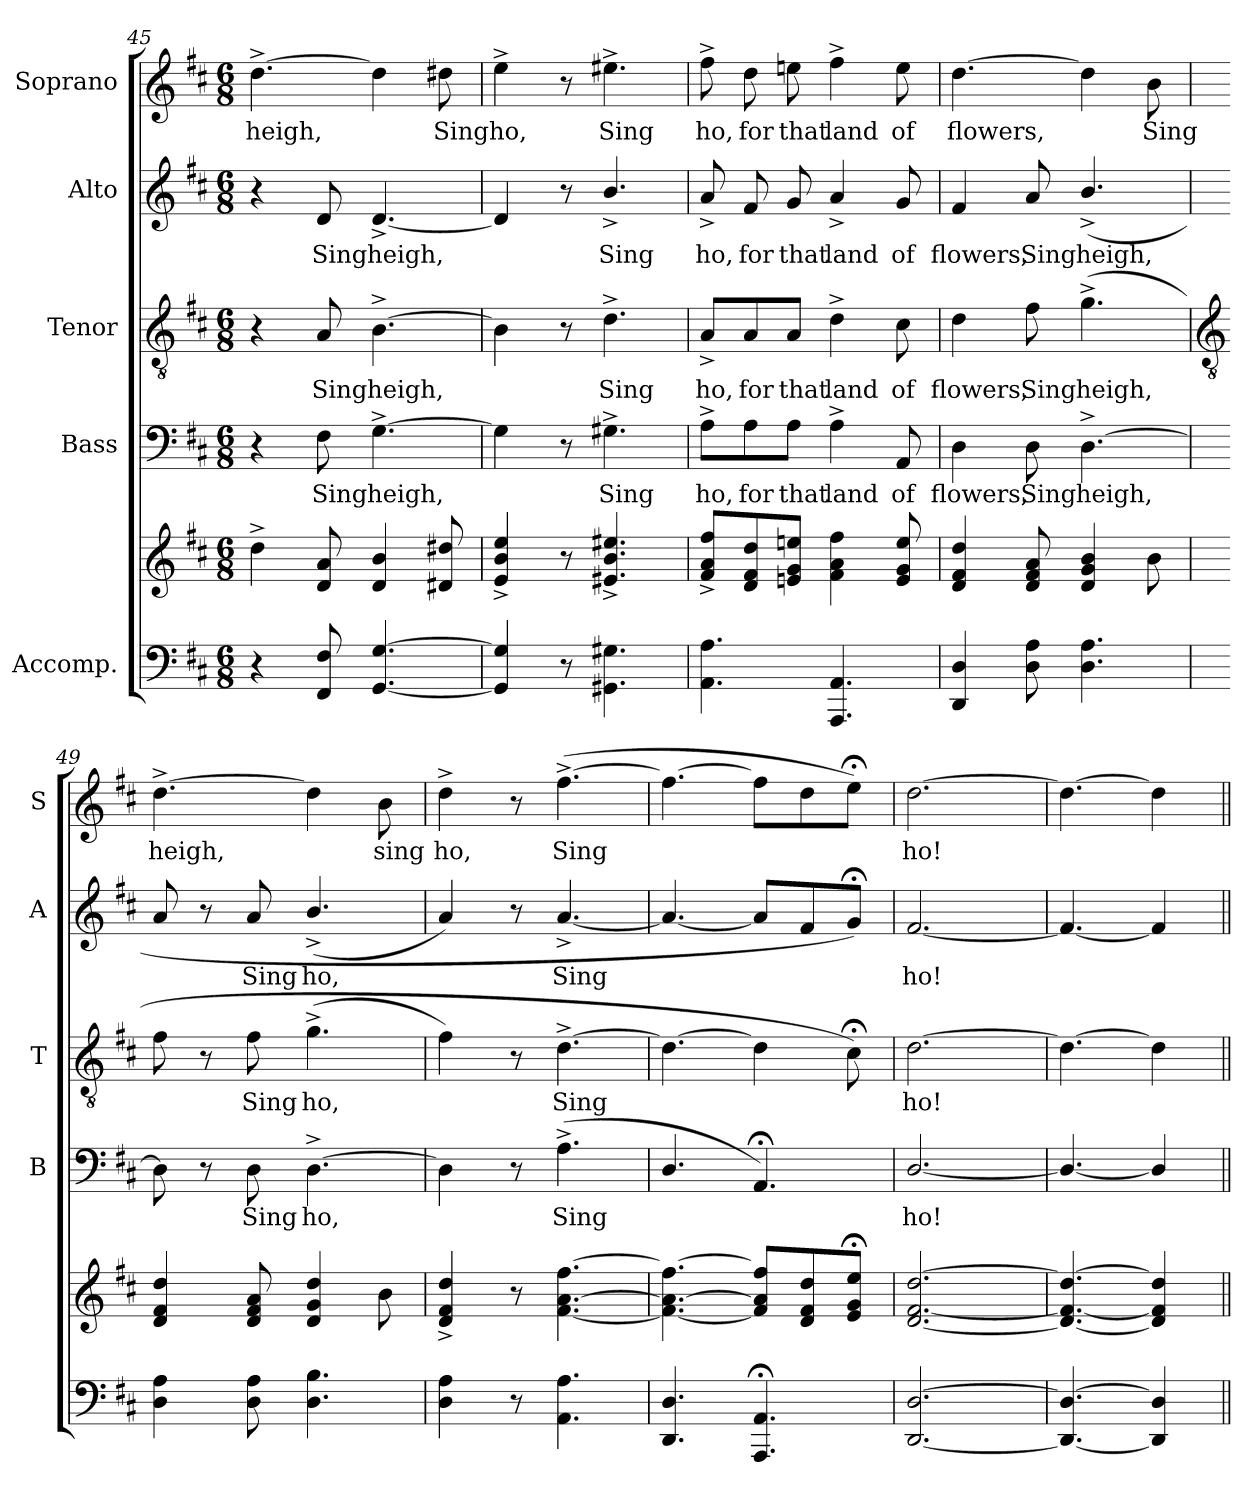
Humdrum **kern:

**kern	**kern	**kern	**text	**kern	**text	**kern	**text	**kern	**text
*part5	*part5	*part4	*part4	*part3	*part3	*part2	*part2	*part1	*part1
*staff6	*staff5	*staff4	*staff4	*staff3	*staff3	*staff2	*staff2	*staff1	*staff1
*I"Accomp.	*	*I"Bass	*	*I"Tenor	*	*I"Alto	*	*I"Soprano	*
*	*	*I'B	*	*I'T	*	*I'A	*	*I'S	*
*clefF4	*clefG2	*clefF4	*	*clefGv2	*	*clefG2	*	*clefG2	*
*k[f#c#]	*k[f#c#]	*k[f#c#]	*	*k[f#c#]	*	*k[f#c#]	*	*k[f#c#]	*
*D:	*D:	*D:	*	*D:	*	*D:	*	*D:	*
*M6/8	*M6/8	*M6/8	*	*M6/8	*	*M6/8	*	*M6/8	*
=45	=45	=45	=45	=45	=45	=45	=45	=45	=45
!	!	!	!	!	!	!	!	!	!LO:LY:b
4r	4dd^	4r	.	4r	.	4r	.	[4.dd^	heigh,
!	!	!	!LO:LY:b	!	!LO:LY:b	!	!LO:LY:b	!	!
8FF# 8F#	8d 8a	8F#	Sing	8A	Sing	8d	Sing	.	.
!	!	!	!LO:LY:b	!	!LO:LY:b	!	!LO:LY:b	!	!
[4.GG [4.G	4d 4b	[4.G^	heigh,	[4.B^	heigh,	[4.d^	heigh,	4dd]	.
!	!	!	!	!	!	!	!	!	!LO:LY:b
.	8d#X 8dd#X	.	.	.	.	.	.	8dd#X	Sing
=46	=46	=46	=46	=46	=46	=46	=46	=46	=46
!	!	!	!	!	!	!	!	!	!LO:LY:b
4GG] 4G]	4e^ 4b^ 4ee^	4G]	.	4B]	.	4d]	.	4ee^	ho,
8r	8r	8r	.	8r	.	8r	.	8r	.
!	!	!	!LO:LY:b	!	!LO:LY:b	!	!LO:LY:b	!	!LO:LY:b
4.GG#X\ 4.G#X\	4.e#X^ 4.b^ 4.ee#X^	4.G#X^\	Sing	4.d^\	Sing	4.b^/	Sing	4.ee#X^	Sing
=47	=47	=47	=47	=47	=47	=47	=47	=47	=47
!	!	!	!LO:LY:b	!	!LO:LY:b	!	!LO:LY:b	!	!LO:LY:b
4.AA 4.A	8f#^ 8a^ 8ff#^L	8A^\L	ho,	8A^/L	ho,	8a^	ho,	8ff#^	ho,
!	!	!	!LO:LY:b	!	!LO:LY:b	!	!LO:LY:b	!	!LO:LY:b
.	8d 8f# 8dd	8A\	for	8A/	for	8f#	for	8dd	for
!	!	!	!LO:LY:b	!	!LO:LY:b	!	!LO:LY:b	!	!LO:LY:b
.	8en 8g 8eenJ	8A\J	that	8A/J	that	8g	that	8een	that
!	!	!	!LO:LY:b	!	!LO:LY:b	!	!LO:LY:b	!	!LO:LY:b
4.AAA 4.AA	4f# 4a 4ff#	4A^	land	4d^	land	4a^	land	4ff#^	land
!	!	!	!LO:LY:b	!	!LO:LY:b	!	!LO:LY:b	!	!LO:LY:b
.	8e 8g 8ee	8AA	of	8c#	of	8g	of	8ee	of
=48	=48	=48	=48	=48	=48	=48	=48	=48	=48
!	!	!	!LO:LY:b	!	!LO:LY:b	!	!LO:LY:b	!	!LO:LY:b
4DD 4D	4d 4f# 4dd	4D	flowers,	4d	flowers,	4f#	flowers,	[4.dd	flowers,
!	!	!	!LO:LY:b	!	!LO:LY:b	!	!LO:LY:b	!	!
8D 8A	8d 8f# 8a	8D	Sing	8f#	Sing	8a	Sing	.	.
!	!	!	!LO:LY:b	!	!LO:LY:b	!	!LO:LY:b	!	!
4.D\ 4.A\	4d 4g 4b	[4.D^\	heigh,	(>4.g^\	heigh,	(<4.b^/	heigh,	4dd]	.
!	!	!	!	!	!	!	!	!	!LO:LY:b
.	8b	.	.	.	.	.	.	8b	Sing
!!LO:LB:g=z
=49	=49	=49	=49	=49	=49	=49	=49	=49	=49
*	*	*	*	*clefGv2	*	*	*	*	*
!	!	!	!	!	!	!	!	!	!LO:LY:b
4D 4A	4d 4f# 4dd	8D]	.	8f#	.	8a	.	[4.dd^	heigh,
.	.	8r	.	8r	.	8r	.	.	.
!	!	!	!LO:LY:b	!	!LO:LY:b	!	!LO:LY:b	!	!
8D 8A	8d 8f# 8a	8D	Sing	8f#	Sing	8a	Sing	.	.
!	!	!	!LO:LY:b	!	!LO:LY:b	!	!LO:LY:b	!	!
4.D 4.B	4d 4g 4dd	[4.D^	ho,	(>4.g^	ho,	(<4.b^/	ho,	4dd]	.
!	!	!	!	!	!	!	!	!	!LO:LY:b
.	8b	.	.	.	.	.	.	8b	sing
=50	=50	=50	=50	=50	=50	=50	=50	=50	=50
!	!	!	!	!	!	!	!	!	!LO:LY:b
4D 4A	4d^ 4f#^ 4dd^	4D]	.	4f#)	.	4a)	.	4dd^	ho,
8r	8r	8r	.	8r	.	8r	.	8r	.
!	!	!	!LO:LY:b	!	!LO:LY:b	!	!LO:LY:b	!	!LO:LY:b
4.AA\ 4.A\	[4.f# [4.a [4.ff#	(<4.A^	Sing	[4.d^	Sing	[4.a^	Sing	(>[4.ff#^	Sing
=51	=51	=51	=51	=51	=51	=51	=51	=51	=51
4.DD/ 4.D/	4.f#_ 4.a_ 4.ff#_	4.D/	.	4.d_	.	4.a_	.	4.ff#_	.
4.AAA;< 4.AA;<	8f#] 8a] 8ff#]L	4.AA;<)	.	4d]	.	8aL]	.	8ff#L]	.
.	8d 8f# 8dd	.	.	.	.	8f#	.	8dd	.
.	8e; 8g; 8ee;J	.	.	8c#;<)	.	8g;<J)	.	8ee;<J)	.
=52	=52	=52	=52	=52	=52	=52	=52	=52	=52
!	!	!	!LO:LY:b	!	!LO:LY:b	!	!LO:LY:b	!	!LO:LY:b
[2.DD/ [2.D/	[2.d [2.f# [2.dd	[2.D/	ho!	[2.d	ho!	[2.f#	ho!	[2.dd	ho!
=53	=53	=53	=53	=53	=53	=53	=53	=53	=53
4.DD/_ 4.D/_	4.d_ 4.f#_ 4.dd_	4.D/_	.	4.d_	.	4.f#_	.	4.dd_	.
4DD] 4D]	4d] 4f#] 4dd]	4D/]	.	4d]	.	4f#]	.	4dd]	.
=||	=||	=||	=||	=||	=||	=||	=||	=||	=||
*-	*-	*-	*-	*-	*-	*-	*-	*-	*-
